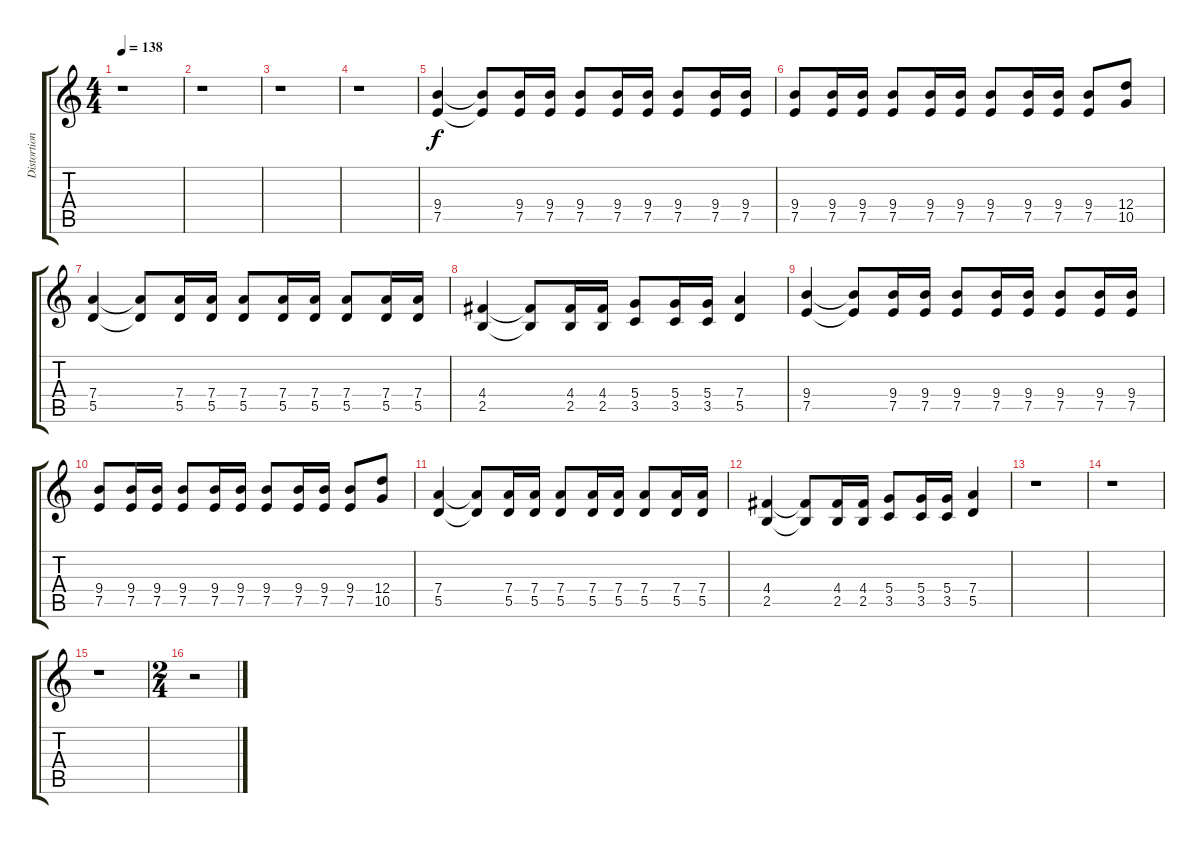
\track ("Distortion Guitar 4" "Distortion") {instrument distortionguitar}
\staff {score tabs}
\tuning (E4 B3 G3 D3 A2 E2) {hide}
\ts (4 4)
\tempo 138
\clef g2
\ks c
r.1{dy f} |
r.1 |
r.1 |
r.1 |
(9.4 7.5).4 (9.4{t} 7.5{t}).8 (9.4 7.5).16 (9.4 7.5).16 (9.4 7.5).8 (9.4 7.5).16 (9.4 7.5).16 (9.4 7.5).8 (9.4 7.5).16 (9.4 7.5).16 |
(9.4 7.5).8 (9.4 7.5).16 (9.4 7.5).16 (9.4 7.5).8 (9.4 7.5).16 (9.4 7.5).16 (9.4 7.5).8 (9.4 7.5).16 (9.4 7.5).16 (9.4 7.5).8 (12.4 10.5).8 |
(7.4 5.5).4 (7.4{t} 5.5{t}).8 (7.4 5.5).16 (7.4 5.5).16 (7.4 5.5).8 (7.4 5.5).16 (7.4 5.5).16 (7.4 5.5).8 (7.4 5.5).16 (7.4 5.5).16 |
(4.4 2.5).4 (4.4{t} 2.5{t}).8 (4.4 2.5).16 (4.4 2.5).16 (5.4 3.5).8 (5.4 3.5).16 (5.4 3.5).16 (7.4 5.5).4 |
(9.4 7.5).4 (9.4{t} 7.5{t}).8 (9.4 7.5).16 (9.4 7.5).16 (9.4 7.5).8 (9.4 7.5).16 (9.4 7.5).16 (9.4 7.5).8 (9.4 7.5).16 (9.4 7.5).16 |
(9.4 7.5).8 (9.4 7.5).16 (9.4 7.5).16 (9.4 7.5).8 (9.4 7.5).16 (9.4 7.5).16 (9.4 7.5).8 (9.4 7.5).16 (9.4 7.5).16 (9.4 7.5).8 (12.4 10.5).8 |
(7.4 5.5).4 (7.4{t} 5.5{t}).8 (7.4 5.5).16 (7.4 5.5).16 (7.4 5.5).8 (7.4 5.5).16 (7.4 5.5).16 (7.4 5.5).8 (7.4 5.5).16 (7.4 5.5).16 |
(4.4 2.5).4 (4.4{t} 2.5{t}).8 (4.4 2.5).16 (4.4 2.5).16 (5.4 3.5).8 (5.4 3.5).16 (5.4 3.5).16 (7.4 5.5).4 |
r.1 |
r.1 |
r.1 |
\ts (2 4)
r.2
